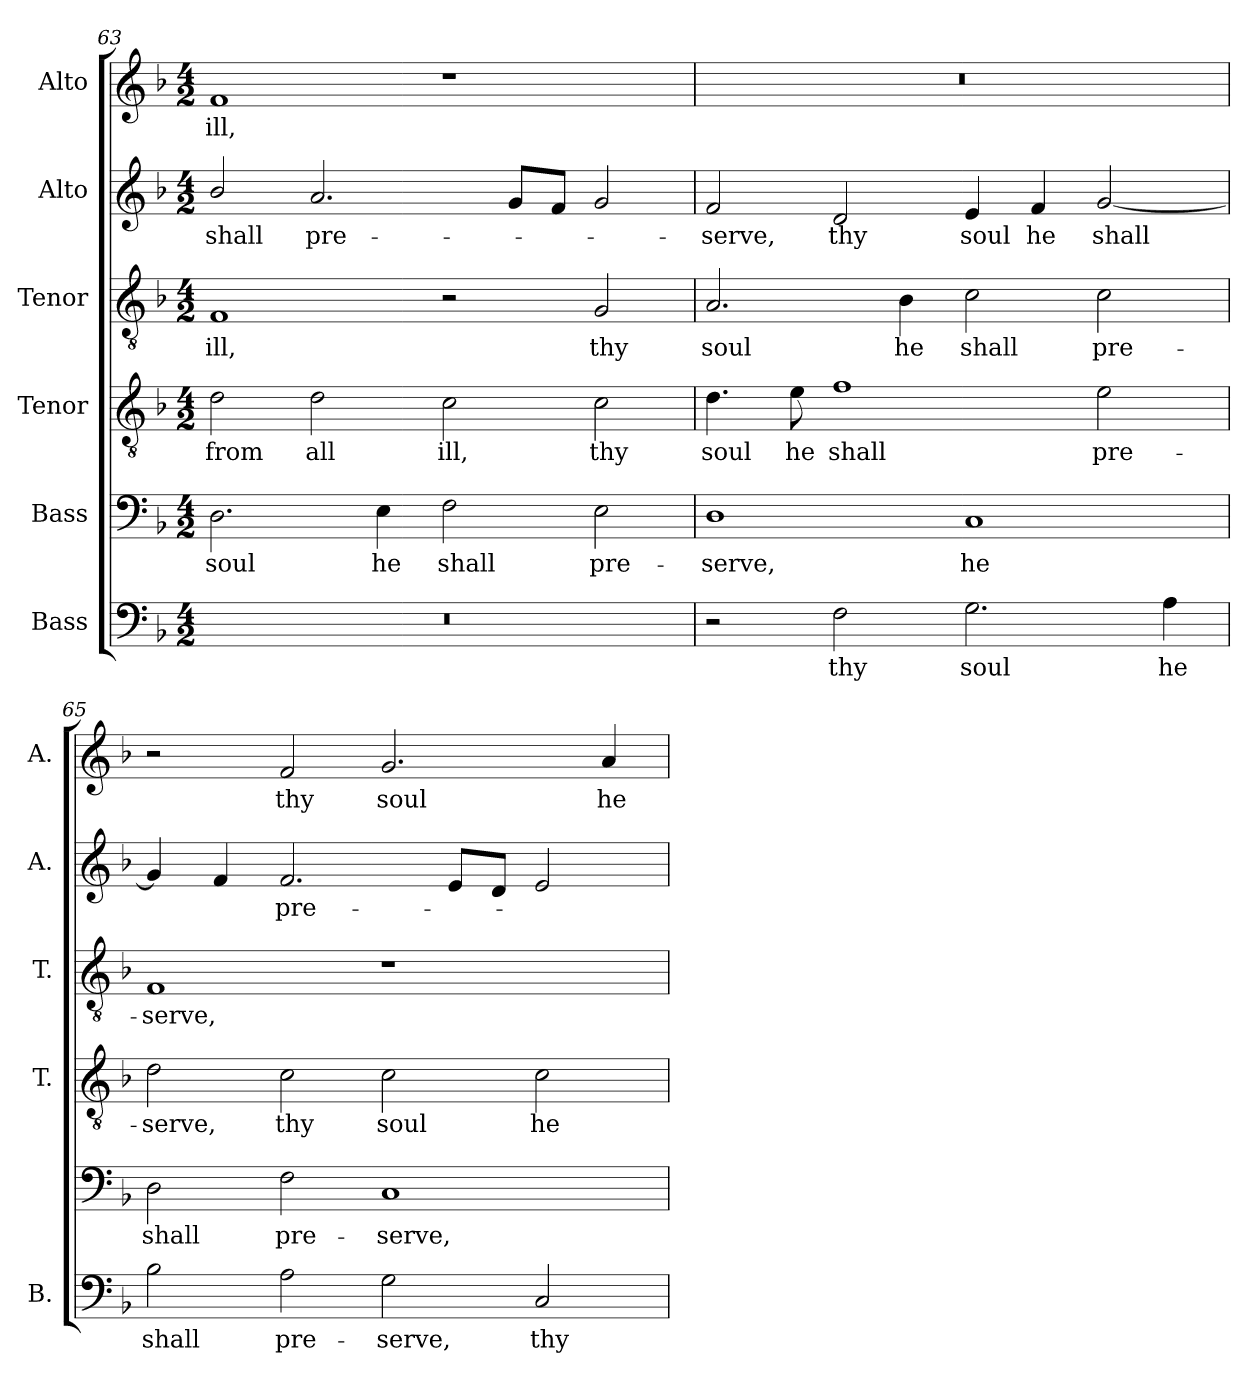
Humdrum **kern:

**kern	**text	**kern	**text	**kern	**text	**kern	**text	**kern	**text	**kern	**text
*part6	*part6	*part5	*part5	*part4	*part4	*part3	*part3	*part2	*part2	*part1	*part1
*staff6	*staff6	*staff5	*staff5	*staff4	*staff4	*staff3	*staff3	*staff2	*staff2	*staff1	*staff1
*I"Bass	*	*I"Bass	*	*I"Tenor	*	*I"Tenor	*	*I"Alto	*	*I"Alto	*
*I'B.	*	*	*	*I'T.	*	*I'T.	*	*I'A.	*	*I'A.	*
*clefF4	*	*clefF4	*	*clefGv2	*	*clefGv2	*	*clefG2	*	*clefG2	*
*	*	*	*	*ITrd7c12	*	*ITrd7c12	*	*	*	*	*
*k[b-]	*	*k[b-]	*	*k[b-]	*	*k[b-]	*	*k[b-]	*	*k[b-]	*
*F:	*	*F:	*	*F:	*	*F:	*	*F:	*	*F:	*
*M4/2	*	*M4/2	*	*M4/2	*	*M4/2	*	*M4/2	*	*M4/2	*
=63	=63	=63	=63	=63	=63	=63	=63	=63	=63	=63	=63
!LO:N:vis=1	!	!	!	!	!	!	!	!	!	!	!
!	!	!	!LO:LY:b:color=#000000	!	!	!	!	!	!	!	!
!	!	!	!	!	!LO:LY:b:color=#000000	!	!	!	!	!	!
!	!	!	!	!	!	!	!LO:LY:b:color=#000000	!	!	!	!
!	!	!	!	!	!	!	!	!	!LO:LY:b:color=#000000	!	!
!	!	!	!	!	!	!	!	!	!	!	!LO:LY:b:color=#000000
0r	.	2.Di\	soul	2Di\	from	1FFi	ill,	2b-i/	shall	1fi	ill,
!	!	!	!	!	!LO:LY:b:color=#000000	!	!	!	!	!	!
!	!	!	!	!	!	!	!	!	!LO:LY:b:color=#000000	!	!
.	.	.	.	2Di\	all	.	.	2.ai/	pre-	.	.
!	!	!	!LO:LY:b:color=#000000	!	!	!	!	!	!	!	!
.	.	4Ei\	he	.	.	.	.	.	.	.	.
!	!	!	!LO:LY:b:color=#000000	!	!	!	!	!	!	!	!
!	!	!	!	!	!LO:LY:b:color=#000000	!	!	!	!	!	!
.	.	2Fi\	shall	2Ci\	ill,	2r	.	.	.	1r	.
.	.	.	.	.	.	.	.	8gi/L	.	.	.
.	.	.	.	.	.	.	.	8fi/J	.	.	.
!	!	!	!LO:LY:b:color=#000000	!	!	!	!	!	!	!	!
!	!	!	!	!	!LO:LY:b:color=#000000	!	!	!	!	!	!
!	!	!	!	!	!	!	!LO:LY:b:color=#000000	!	!	!	!
.	.	2Ei\	pre-	2Ci\	thy	2GGi/	thy	2gi/	.	.	.
=64	=64	=64	=64	=64	=64	=64	=64	=64	=64	=64	=64
!	!	!	!LO:LY:b:color=#000000	!	!	!	!	!	!	!	!
!	!	!	!	!	!LO:LY:b:color=#000000	!	!	!	!	!	!
!	!	!	!	!	!	!	!LO:LY:b:color=#000000	!	!	!	!
!	!	!	!	!	!	!	!	!	!LO:LY:b:color=#000000	!LO:N:vis=1	!
2r	.	1Di	-serve,	4.Di\	soul	2.AAi/	soul	2fi/	-serve,	0r	.
!	!	!	!	!	!LO:LY:b:color=#000000	!	!	!	!	!	!
.	.	.	.	8Ei\	he	.	.	.	.	.	.
!	!LO:LY:b:color=#000000	!	!	!	!	!	!	!	!	!	!
!	!	!	!	!	!LO:LY:b:color=#000000	!	!	!	!	!	!
!	!	!	!	!	!	!	!	!	!LO:LY:b:color=#000000	!	!
2Fi\	thy	.	.	1Fi	shall	.	.	2di/	thy	.	.
!	!	!	!	!	!	!	!LO:LY:b:color=#000000	!	!	!	!
.	.	.	.	.	.	4BB-i\	he	.	.	.	.
!	!LO:LY:b:color=#000000	!	!	!	!	!	!	!	!	!	!
!	!	!	!LO:LY:b:color=#000000	!	!	!	!	!	!	!	!
!	!	!	!	!	!	!	!LO:LY:b:color=#000000	!	!	!	!
!	!	!	!	!	!	!	!	!	!LO:LY:b:color=#000000	!	!
2.Gi\	soul	1Ci	he	.	.	2Ci\	shall	4ei/	soul	.	.
!	!	!	!	!	!	!	!	!	!LO:LY:b:color=#000000	!	!
.	.	.	.	.	.	.	.	4fi/	he	.	.
!	!	!	!	!	!LO:LY:b:color=#000000	!	!	!	!	!	!
!	!	!	!	!	!	!	!LO:LY:b:color=#000000	!	!	!	!
!	!	!	!	!	!	!	!	!	!LO:LY:b:color=#000000	!	!
.	.	.	.	2Ei\	pre-	2Ci\	pre-	[2gi/	shall	.	.
!	!LO:LY:b:color=#000000	!	!	!	!	!	!	!	!	!	!
4Ai\	he	.	.	.	.	.	.	.	.	.	.
=65	=65	=65	=65	=65	=65	=65	=65	=65	=65	=65	=65
!	!LO:LY:b:color=#000000	!	!	!	!	!	!	!	!	!	!
!	!	!	!LO:LY:b:color=#000000	!	!	!	!	!	!	!	!
!	!	!	!	!	!LO:LY:b:color=#000000	!	!	!	!	!	!
!	!	!	!	!	!	!	!LO:LY:b:color=#000000	!	!	!	!
2B-i\	shall	2Di\	shall	2Di\	-serve,	1FFi	-serve,	4gi/]	.	2r	.
.	.	.	.	.	.	.	.	4fi/	.	.	.
!	!LO:LY:b:color=#000000	!	!	!	!	!	!	!	!	!	!
!	!	!	!LO:LY:b:color=#000000	!	!	!	!	!	!	!	!
!	!	!	!	!	!LO:LY:b:color=#000000	!	!	!	!	!	!
!	!	!	!	!	!	!	!	!	!LO:LY:b:color=#000000	!	!
!	!	!	!	!	!	!	!	!	!	!	!LO:LY:b:color=#000000
2Ai\	pre-	2Fi\	pre-	2Ci\	thy	.	.	2.fi/	pre-	2fi/	thy
!	!LO:LY:b:color=#000000	!	!	!	!	!	!	!	!	!	!
!	!	!	!LO:LY:b:color=#000000	!	!	!	!	!	!	!	!
!	!	!	!	!	!LO:LY:b:color=#000000	!	!	!	!	!	!
!	!	!	!	!	!	!	!	!	!	!	!LO:LY:b:color=#000000
2Gi\	-serve,	1Ci	-serve,	2Ci\	soul	1r	.	.	.	2.gi/	soul
.	.	.	.	.	.	.	.	8ei/L	.	.	.
.	.	.	.	.	.	.	.	8di/J	.	.	.
!	!LO:LY:b:color=#000000	!	!	!	!	!	!	!	!	!	!
!	!	!	!	!	!LO:LY:b:color=#000000	!	!	!	!	!	!
2Ci/	thy	.	.	2Ci\	he	.	.	2ei/	.	.	.
!	!	!	!	!	!	!	!	!	!	!	!LO:LY:b:color=#000000
.	.	.	.	.	.	.	.	.	.	4ai/	he
=	=	=	=	=	=	=	=	=	=	=	=
*-	*-	*-	*-	*-	*-	*-	*-	*-	*-	*-	*-
